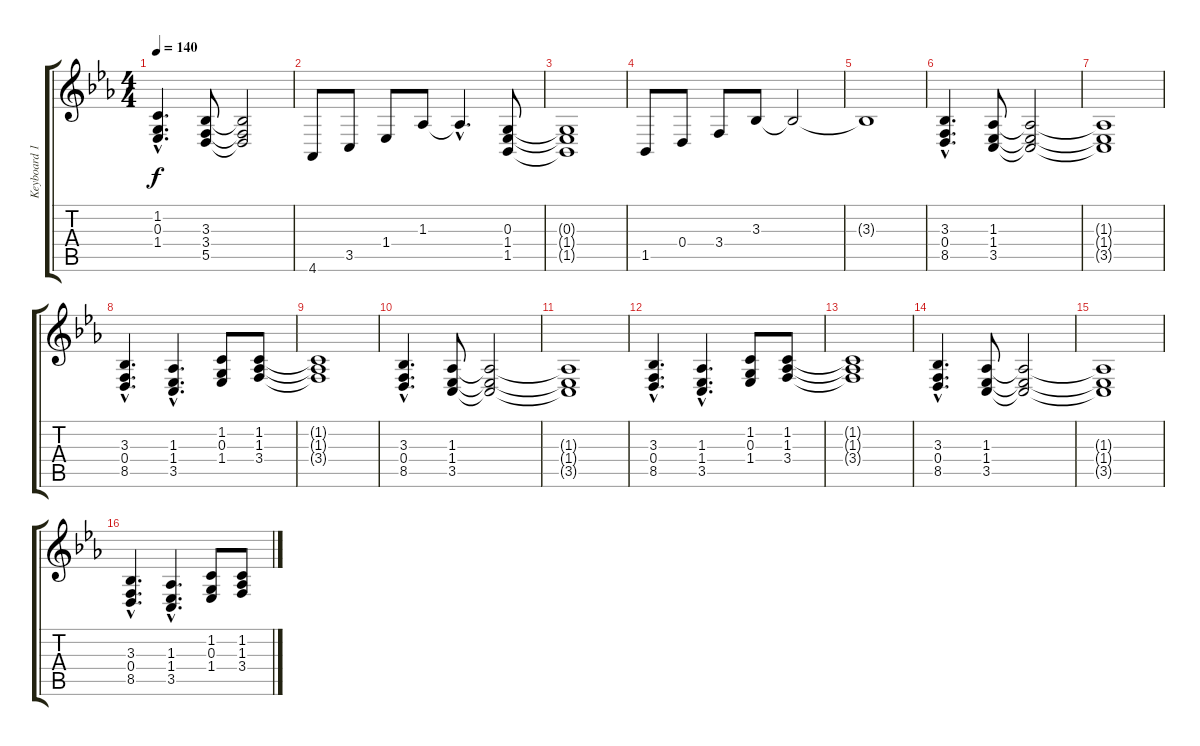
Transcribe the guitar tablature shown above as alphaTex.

\track ("Keyboard 1" "Keyboard 1") {instrument stringensemble1}
\staff {score tabs}
\tuning (E4 B3 G3 D3 A2 E2) {hide}
\ts (4 4)
\tempo 140
\clef g2
\ks eb
(1.2{hac} 0.3{hac} 1.4{hac}).4{d dy f} (3.3 3.4 5.5).8 (3.3{t} 3.4{t} 5.5{t}).2 |
4.6.8 3.5.8 1.4.8 1.3.8 1.3{hac t}.4{d} (0.3 1.4 1.5).8 |
(0.3{t} 1.4{t} 1.5{t}).1 |
1.5.8 0.4.8 3.4.8 3.3.8 3.3{t}.2 |
3.3{t}.1 |
(3.3{hac} 0.4{hac} 8.5{hac}).4{d} (1.3 1.4 3.5).8 (1.3{t} 1.4{t} 3.5{t}).2 |
(1.3{t} 1.4{t} 3.5{t}).1 |
(3.3{hac} 0.4{hac} 8.5{hac}).4{d} (1.3{hac} 1.4{hac} 3.5{hac}).4{d} (1.2 0.3 1.4).8 (1.2 1.3 3.4).8 |
(1.2{t} 1.3{t} 3.4{t}).1 |
(3.3{hac} 0.4{hac} 8.5{hac}).4{d} (1.3 1.4 3.5).8 (1.3{t} 1.4{t} 3.5{t}).2 |
(1.3{t} 1.4{t} 3.5{t}).1 |
(3.3{hac} 0.4{hac} 8.5{hac}).4{d} (1.3{hac} 1.4{hac} 3.5{hac}).4{d} (1.2 0.3 1.4).8 (1.2 1.3 3.4).8 |
(1.2{t} 1.3{t} 3.4{t}).1 |
(3.3{hac} 0.4{hac} 8.5{hac}).4{d} (1.3 1.4 3.5).8 (1.3{t} 1.4{t} 3.5{t}).2 |
(1.3{t} 1.4{t} 3.5{t}).1 |
(3.3{hac} 0.4{hac} 8.5{hac}).4{d} (1.3{hac} 1.4{hac} 3.5{hac}).4{d} (1.2 0.3 1.4).8 (1.2 1.3 3.4).8
